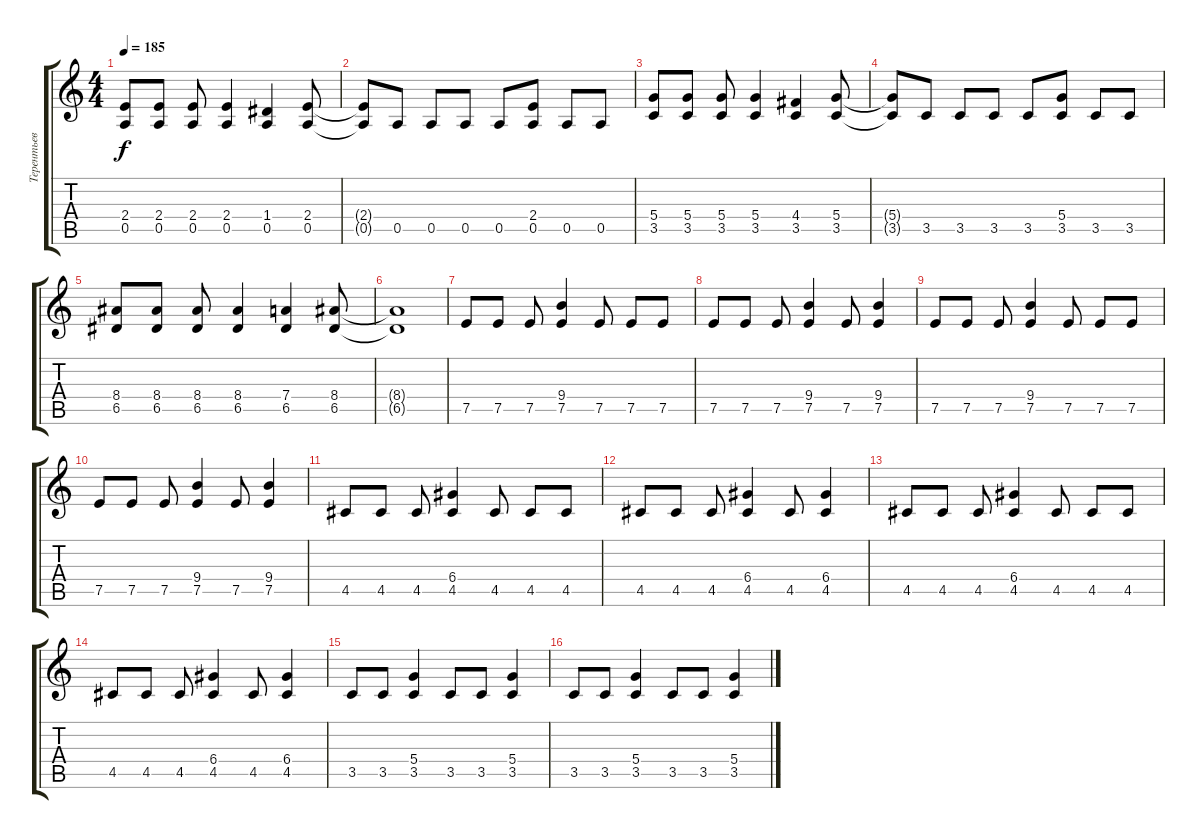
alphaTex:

\track ("Терентьев" "Терентьев") {instrument distortionguitar}
\staff {score tabs}
\tuning (E4 B3 G3 D3 A2 E2) {hide}
\ts (4 4)
\tempo 185
\clef g2
\ks c
(2.4 0.5).8{dy f} (2.4 0.5).8 (2.4 0.5).8 (2.4 0.5).4 (1.4 0.5).4 (2.4 0.5).8 |
(2.4{t} 0.5{t}).8 0.5.8 0.5.8 0.5.8 0.5.8 (2.4 0.5).8 0.5.8 0.5.8 |
(5.4 3.5).8 (5.4 3.5).8 (5.4 3.5).8 (5.4 3.5).4 (4.4 3.5).4 (5.4 3.5).8 |
(5.4{t} 3.5{t}).8 3.5.8 3.5.8 3.5.8 3.5.8 (5.4 3.5).8 3.5.8 3.5.8 |
(8.4 6.5).8 (8.4 6.5).8 (8.4 6.5).8 (8.4 6.5).4 (7.4 6.5).4 (8.4 6.5).8 |
(8.4{t} 6.5{t}).1 |
7.5.8 7.5.8 7.5.8 (9.4 7.5).4 7.5.8 7.5.8 7.5.8 |
7.5.8 7.5.8 7.5.8 (9.4 7.5).4 7.5.8 (9.4 7.5).4 |
7.5.8 7.5.8 7.5.8 (9.4 7.5).4 7.5.8 7.5.8 7.5.8 |
7.5.8 7.5.8 7.5.8 (9.4 7.5).4 7.5.8 (9.4 7.5).4 |
4.5.8 4.5.8 4.5.8 (6.4 4.5).4 4.5.8 4.5.8 4.5.8 |
4.5.8 4.5.8 4.5.8 (6.4 4.5).4 4.5.8 (6.4 4.5).4 |
4.5.8 4.5.8 4.5.8 (6.4 4.5).4 4.5.8 4.5.8 4.5.8 |
4.5.8 4.5.8 4.5.8 (6.4 4.5).4 4.5.8 (6.4 4.5).4 |
3.5.8 3.5.8 (5.4 3.5).4 3.5.8 3.5.8 (5.4 3.5).4 |
3.5.8 3.5.8 (5.4 3.5).4 3.5.8 3.5.8 (5.4 3.5).4
